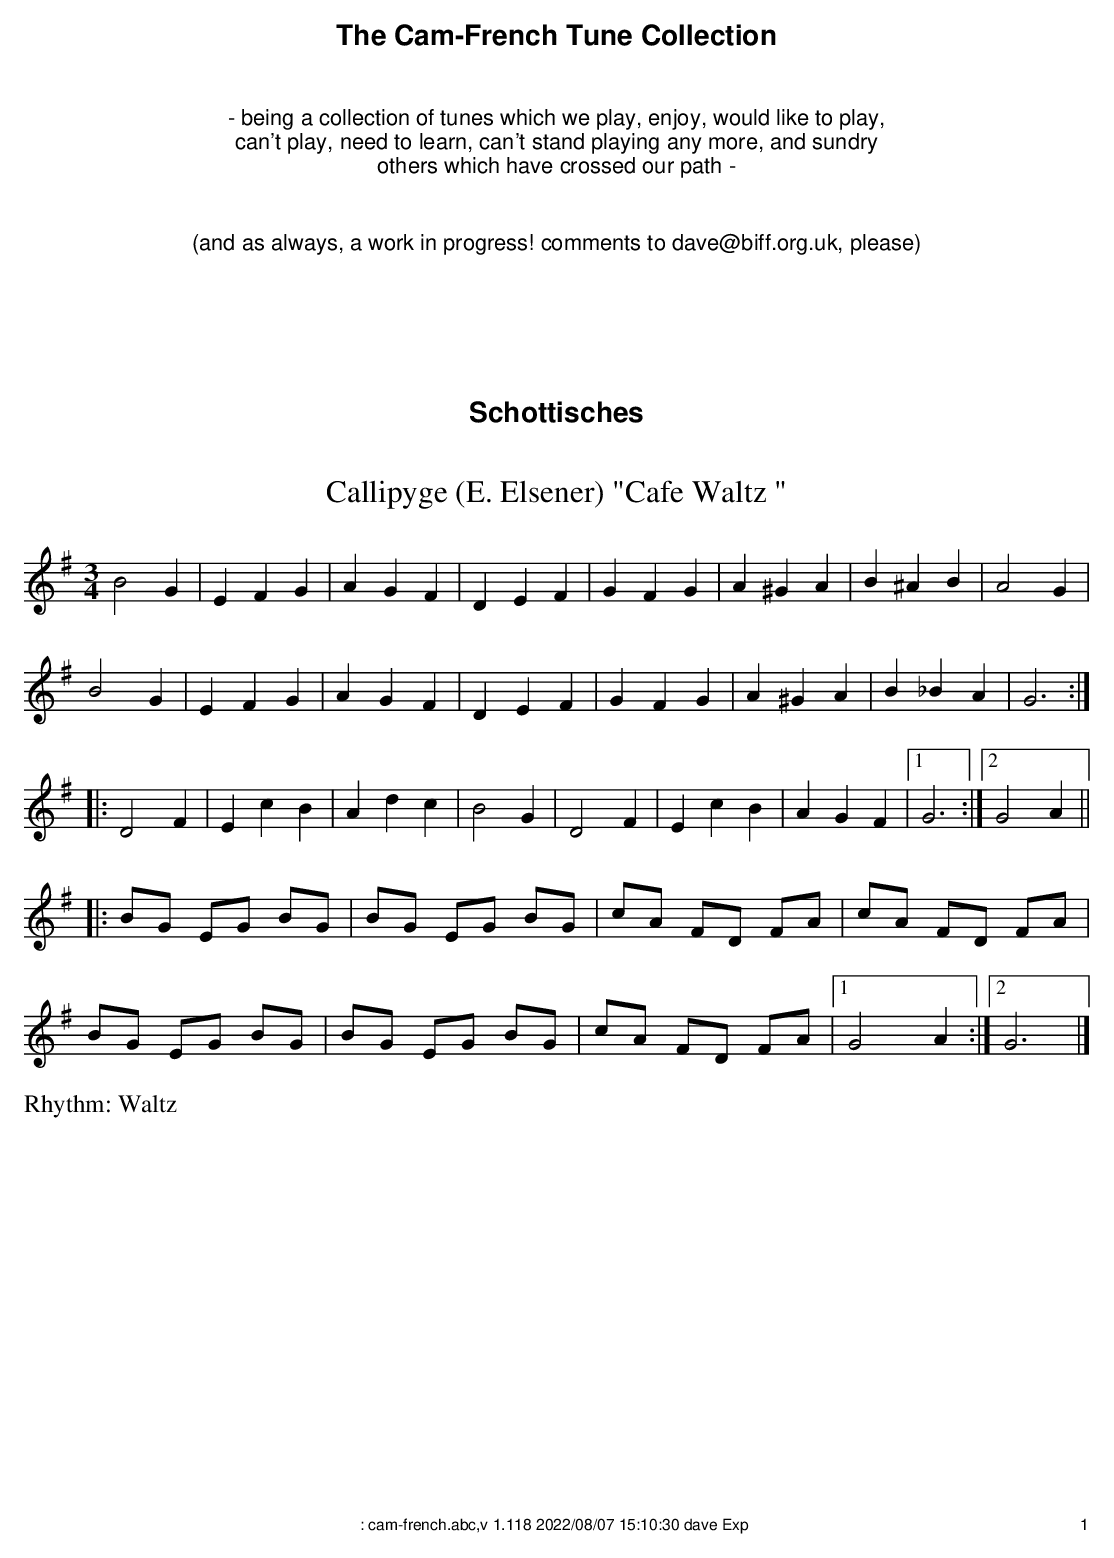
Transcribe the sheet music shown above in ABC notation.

X:1
T:Callipyge (E. Elsener) "Cafe Waltz "
M:3/4
L:1/4
K:G
B2G|EFG|AGF|DEF|GFG|A^GA|B^AB|A2G|
B2G|EFG|AGF|DEF|GFG|A^GA|B_BA|G3:|
|:D2F|EcB|Adc|B2G|D2F|EcB|AGF|1G3:|2G2A||
L:1/8
|:BG EG BG|BG EG BG|cA FD FA|cA FD FA|
BG EG BG|BG EG BG|cA FD FA|1G4A2:|2G6|]
